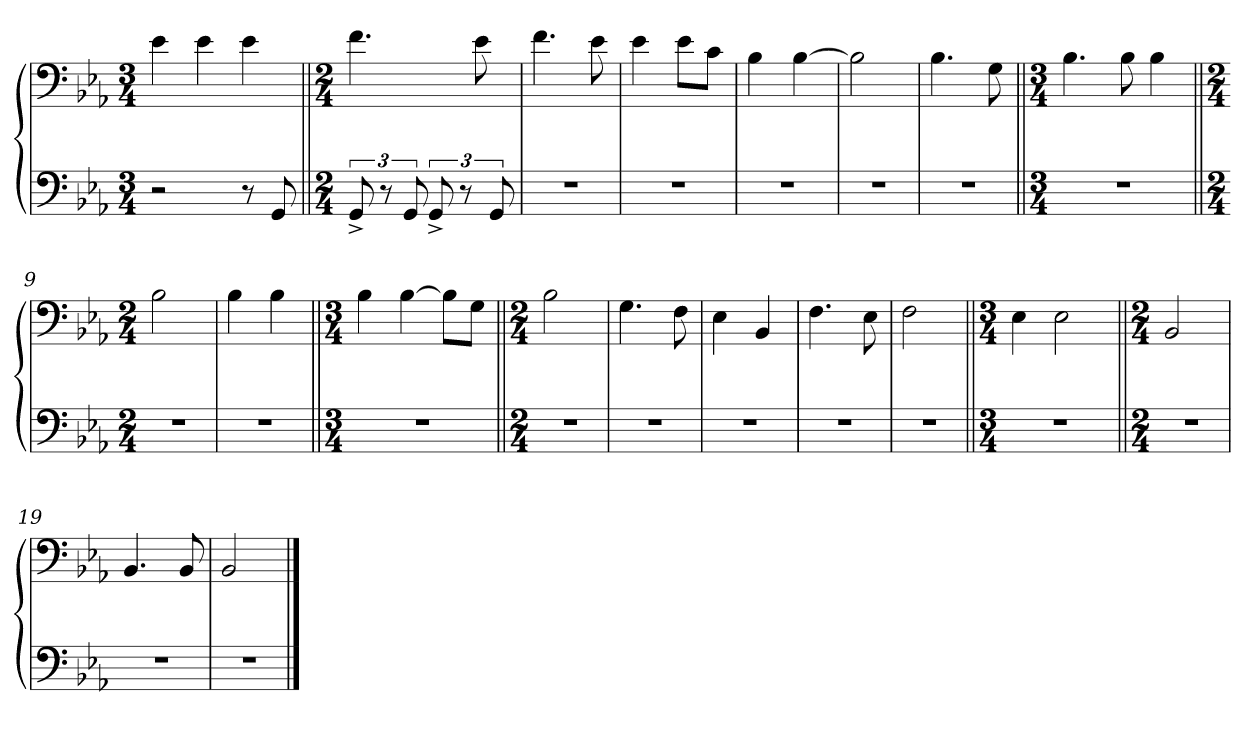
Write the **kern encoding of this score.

**kern	**kern
*part1	*part1
*staff2	*staff1
*clefF4	*clefF4
*k[b-e-a-]	*k[b-e-a-]
*M3/4	*M3/4
=1	=1
2r	4e-\
.	4e-\
8r	4e-\
8GG/	.
=2||	=2||
*M2/4	*M2/4
12GG^/	4.f\
12r	.
12GG/	.
12GG^/	.
12r	.
.	8e-\
12GG/	.
=3	=3
2r	4.f\
.	8e-\
=4	=4
2r	4e-\
.	8e-\L
.	8c\J
=5	=5
2r	4B-\
.	[4B-\
=6	=6
2r	2B-\]
=7	=7
2r	4.B-\
.	8G\
=8||	=8||
*M3/4	*M3/4
2.r	4.B-\
.	8B-\
.	4B-\
=9||	=9||
*M2/4	*M2/4
2r	2B-\
=10	=10
2r	4B-\
.	4B-\
=11||	=11||
*M3/4	*M3/4
2.r	4B-\
.	[4B-\
.	8B-\L]
.	8G\J
=12||	=12||
*M2/4	*M2/4
2r	2B-\
=13	=13
2r	4.G\
.	8F\
=14	=14
2r	4E-\
.	4BB-/
=15	=15
2r	4.F\
.	8E-\
=16	=16
2r	2F\
=17||	=17||
*M3/4	*M3/4
2.r	4E-\
.	2E-\
=18||	=18||
*M2/4	*M2/4
2r	2BB-/
=19	=19
2r	4.BB-/
.	8BB-/
=20	=20
2r	2BB-/
==	==
*-	*-
